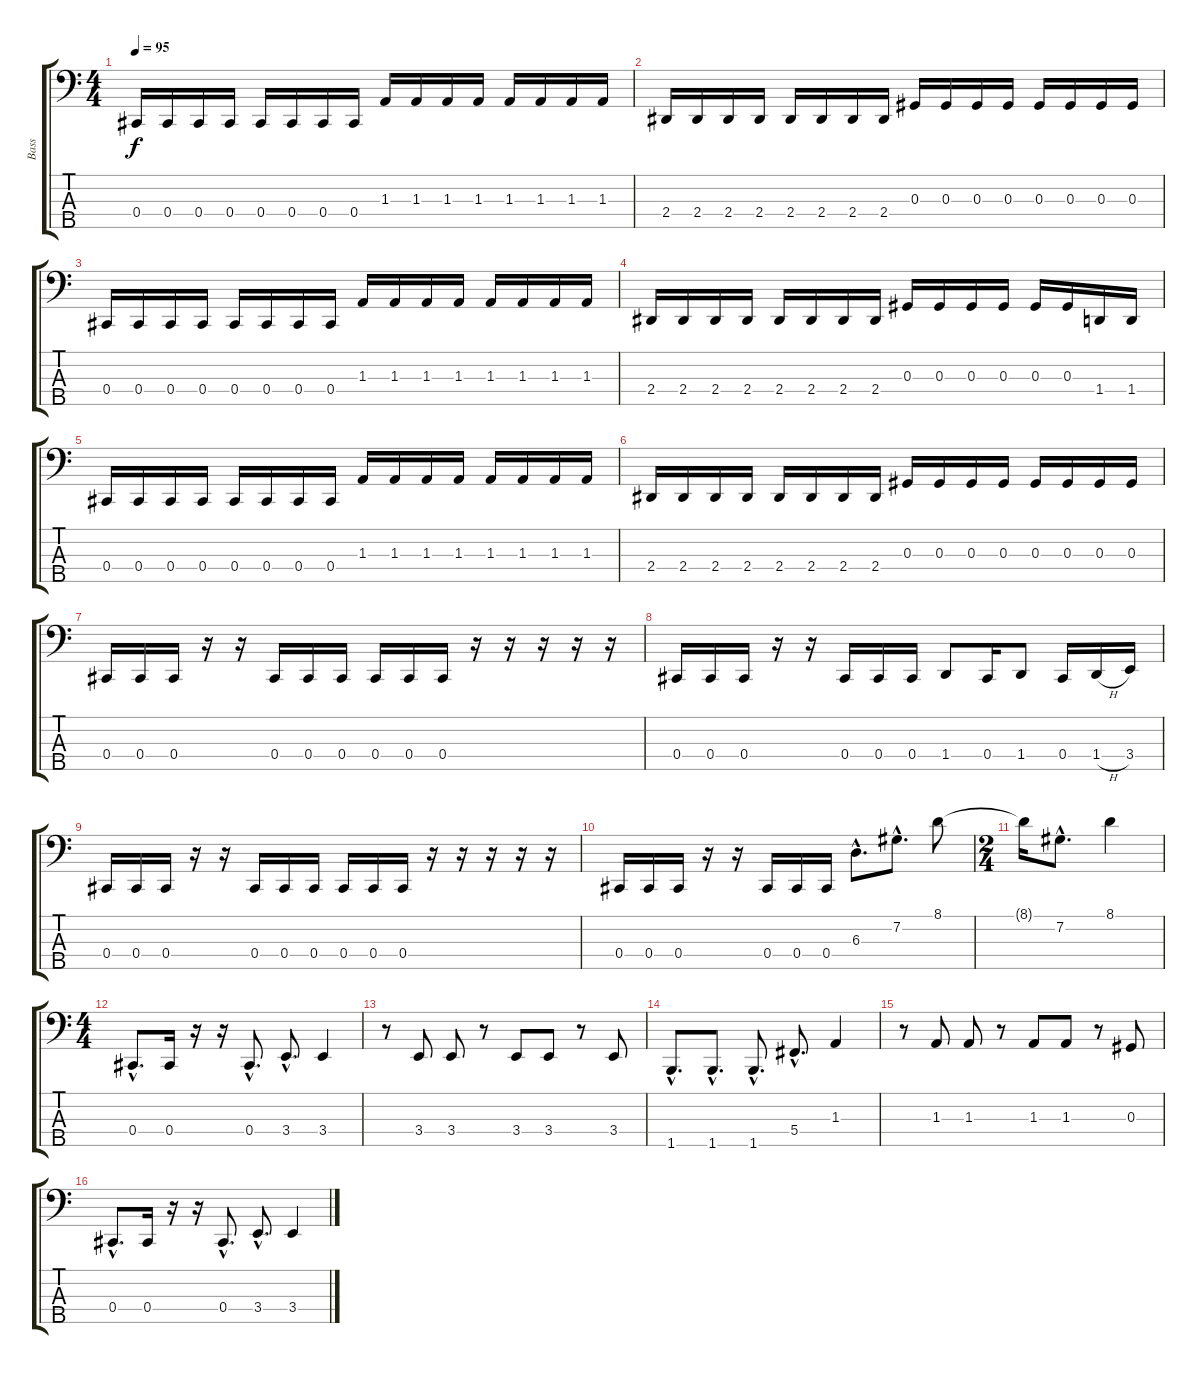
\track ("Bass" "Bass") {instrument electricbasspick}
\staff {score tabs}
\tuning (Gb2 Db2 Ab1 Db1 Bb0) {hide}
\ts (4 4)
\tempo 95
\clef f4
\ks c
0.4.16{dy f} 0.4.16 0.4.16 0.4.16 0.4.16 0.4.16 0.4.16 0.4.16 1.3.16 1.3.16 1.3.16 1.3.16 1.3.16 1.3.16 1.3.16 1.3.16 |
2.4.16 2.4.16 2.4.16 2.4.16 2.4.16 2.4.16 2.4.16 2.4.16 0.3.16 0.3.16 0.3.16 0.3.16 0.3.16 0.3.16 0.3.16 0.3.16 |
0.4.16 0.4.16 0.4.16 0.4.16 0.4.16 0.4.16 0.4.16 0.4.16 1.3.16 1.3.16 1.3.16 1.3.16 1.3.16 1.3.16 1.3.16 1.3.16 |
2.4.16 2.4.16 2.4.16 2.4.16 2.4.16 2.4.16 2.4.16 2.4.16 0.3.16 0.3.16 0.3.16 0.3.16 0.3.16 0.3.16 1.4.16 1.4.16 |
0.4.16 0.4.16 0.4.16 0.4.16 0.4.16 0.4.16 0.4.16 0.4.16 1.3.16 1.3.16 1.3.16 1.3.16 1.3.16 1.3.16 1.3.16 1.3.16 |
2.4.16 2.4.16 2.4.16 2.4.16 2.4.16 2.4.16 2.4.16 2.4.16 0.3.16 0.3.16 0.3.16 0.3.16 0.3.16 0.3.16 0.3.16 0.3.16 |
0.4.16 0.4.16 0.4.16 r.16 r.16 0.4.16 0.4.16 0.4.16 0.4.16 0.4.16 0.4.16 r.16 r.16 r.16 r.16 r.16 |
0.4.16 0.4.16 0.4.16 r.16 r.16 0.4.16 0.4.16 0.4.16 1.4.8 0.4.16 1.4.8 0.4.16 1.4{h}.16 3.4.16 |
0.4.16 0.4.16 0.4.16 r.16 r.16 0.4.16 0.4.16 0.4.16 0.4.16 0.4.16 0.4.16 r.16 r.16 r.16 r.16 r.16 |
0.4.16 0.4.16 0.4.16 r.16 r.16 0.4.16 0.4.16 0.4.16 6.3{hac}.8{d} 7.2{hac}.8{d} 8.1.8 |
\ts (2 4)
8.1{t}.16 7.2{hac}.8{d} 8.1.4 |
\ts (4 4)
0.4{hac}.8{d} 0.4.16 r.16 r.16 0.4{hac}.8{d} 3.4{hac}.8{d} 3.4.4 |
r.8 3.4.8 3.4.8 r.8 3.4.8 3.4.8 r.8 3.4.8 |
1.5{hac}.8{d} 1.5{hac}.8{d} 1.5{hac}.8{d} 5.4{hac}.8{d} 1.3.4 |
r.8 1.3.8 1.3.8 r.8 1.3.8 1.3.8 r.8 0.3.8 |
0.4{hac}.8{d} 0.4.16 r.16 r.16 0.4{hac}.8{d} 3.4{hac}.8{d} 3.4.4
